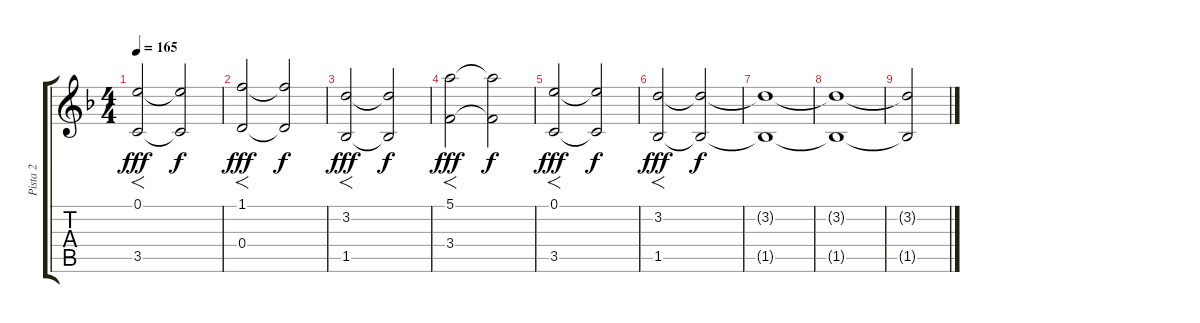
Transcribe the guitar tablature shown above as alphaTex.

\track ("Pista 2" "Pista 2") {instrument electricguitarclean}
\staff {score tabs}
\tuning (E4 B3 G3 D3 A2 E2) {hide}
\ts (4 4)
\tempo 165
\clef g2
\ks f
(0.1 3.5).2{f dy fff} (0.1{t} 3.5{t}).2{dy f} |
(1.1 0.4).2{f dy fff} (1.1{t} 0.4{t}).2{dy f} |
(3.2 1.5).2{f dy fff} (3.2{t} 1.5{t}).2{dy f} |
(5.1 3.4).2{f dy fff} (5.1{t} 3.4{t}).2{dy f} |
(0.1 3.5).2{f dy fff} (0.1{t} 3.5{t}).2{dy f} |
(3.2 1.5).2{f dy fff} (3.2{t} 1.5{t}).2{dy f} |
(3.2{t} 1.5{t}).1 |
(3.2{t} 1.5{t}).1 |
(3.2{t} 1.5{t}).2
